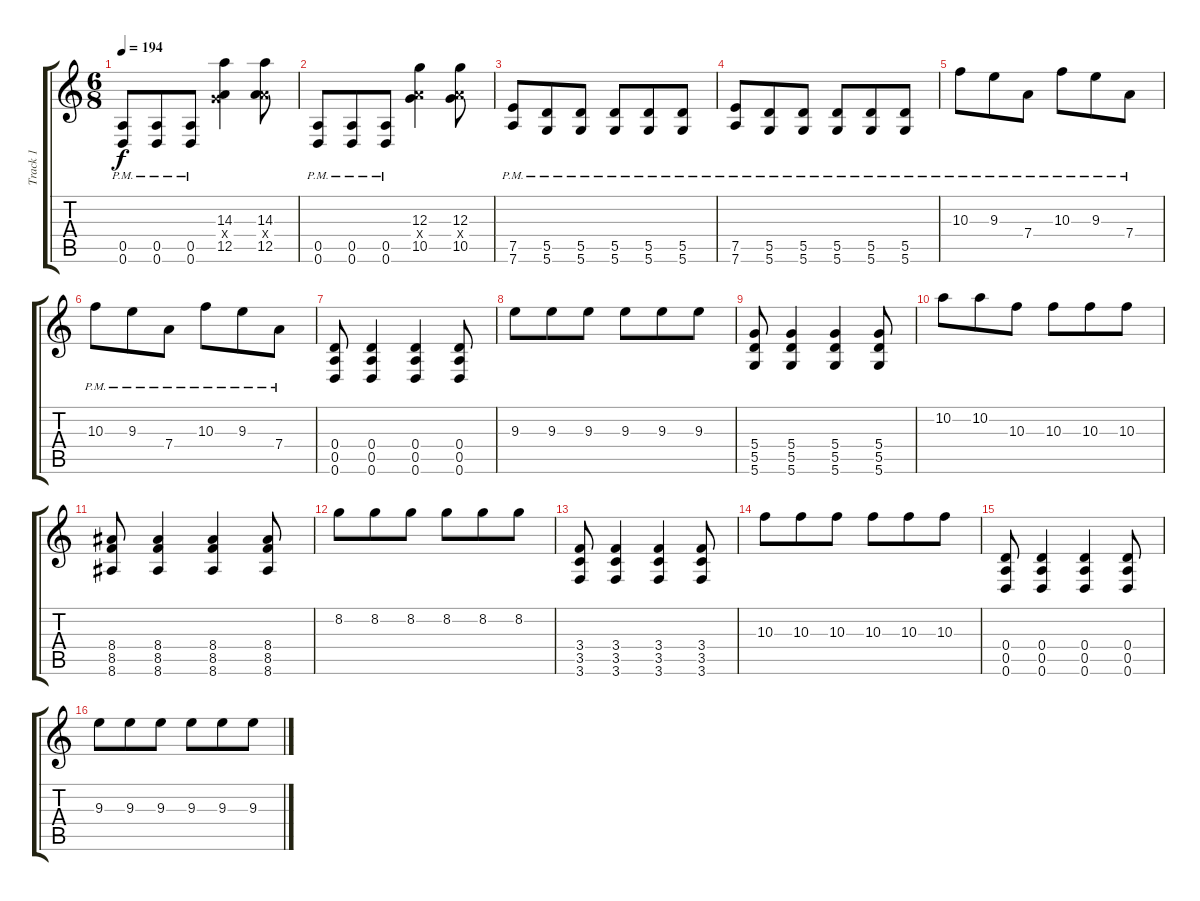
\track ("Track 1" "Track 1") {instrument distortionguitar}
\staff {score tabs}
\tuning (E4 B3 G3 D3 A2 D2) {hide}
\ts (6 8)
\tempo 194
\clef g2
\ks c
(0.5{pm} 0.6{pm}).8{dy f} (0.5{pm} 0.6{pm}).8 (0.5{pm} 0.6{pm}).8 (14.3 5.4{x} 12.5).4 (14.3 7.4{x} 12.5).8 |
(0.5{pm} 0.6{pm}).8 (0.5{pm} 0.6{pm}).8 (0.5{pm} 0.6{pm}).8 (12.3 7.4{x} 10.5).4 (12.3 7.4{x} 10.5).8 |
(7.5{pm} 7.6{pm}).8 (5.5{pm} 5.6{pm}).8 (5.5{pm} 5.6{pm}).8 (5.5{pm} 5.6{pm}).8 (5.5{pm} 5.6{pm}).8 (5.5{pm} 5.6{pm}).8 |
(7.5{pm} 7.6{pm}).8 (5.5{pm} 5.6{pm}).8 (5.5{pm} 5.6{pm}).8 (5.5{pm} 5.6{pm}).8 (5.5{pm} 5.6{pm}).8 (5.5{pm} 5.6{pm}).8 |
10.3{pm}.8 9.3{pm}.8 7.4{pm}.8 10.3{pm}.8 9.3{pm}.8 7.4{pm}.8 |
10.3{pm}.8 9.3{pm}.8 7.4{pm}.8 10.3{pm}.8 9.3{pm}.8 7.4{pm}.8 |
(0.4 0.5 0.6).8 (0.4 0.5 0.6).4 (0.4 0.5 0.6).4 (0.4 0.5 0.6).8 |
9.3.8 9.3.8 9.3.8 9.3.8 9.3.8 9.3.8 |
(5.4 5.5 5.6).8 (5.4 5.5 5.6).4 (5.4 5.5 5.6).4 (5.4 5.5 5.6).8 |
10.2.8 10.2.8 10.3.8 10.3.8 10.3.8 10.3.8 |
(8.4 8.5 8.6).8 (8.4 8.5 8.6).4 (8.4 8.5 8.6).4 (8.4 8.5 8.6).8 |
8.2.8 8.2.8 8.2.8 8.2.8 8.2.8 8.2.8 |
(3.4 3.5 3.6).8 (3.4 3.5 3.6).4 (3.4 3.5 3.6).4 (3.4 3.5 3.6).8 |
10.3.8 10.3.8 10.3.8 10.3.8 10.3.8 10.3.8 |
(0.4 0.5 0.6).8 (0.4 0.5 0.6).4 (0.4 0.5 0.6).4 (0.4 0.5 0.6).8 |
9.3.8 9.3.8 9.3.8 9.3.8 9.3.8 9.3.8
